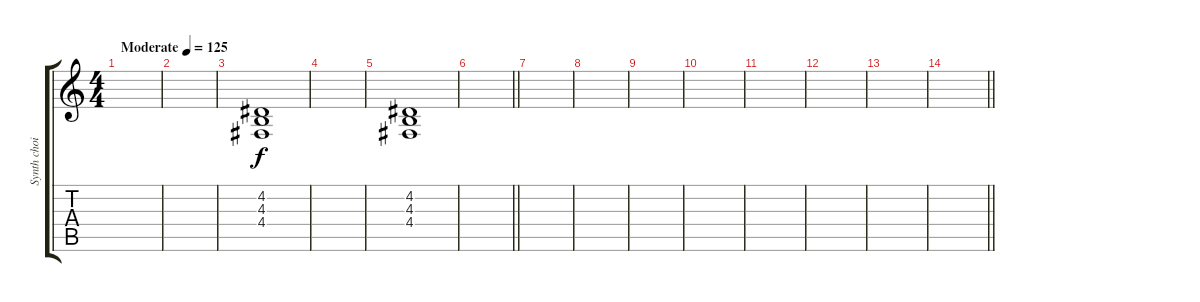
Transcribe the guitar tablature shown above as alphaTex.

\track ("Synth choir 1" "Synth choi") {instrument choiraahs}
\staff {score tabs}
\tuning (E4 B3 G3 D3 A2 E2) {hide}
\ts (4 4)
\tempo (125 "Moderate")
\clef g2
\ks c
|
|
(4.2 4.3 4.4).1 |
|
(4.2 4.3 4.4).1 |
\barLineRight lightlight
|
|
|
|
|
|
|
|
\barLineRight lightlight
